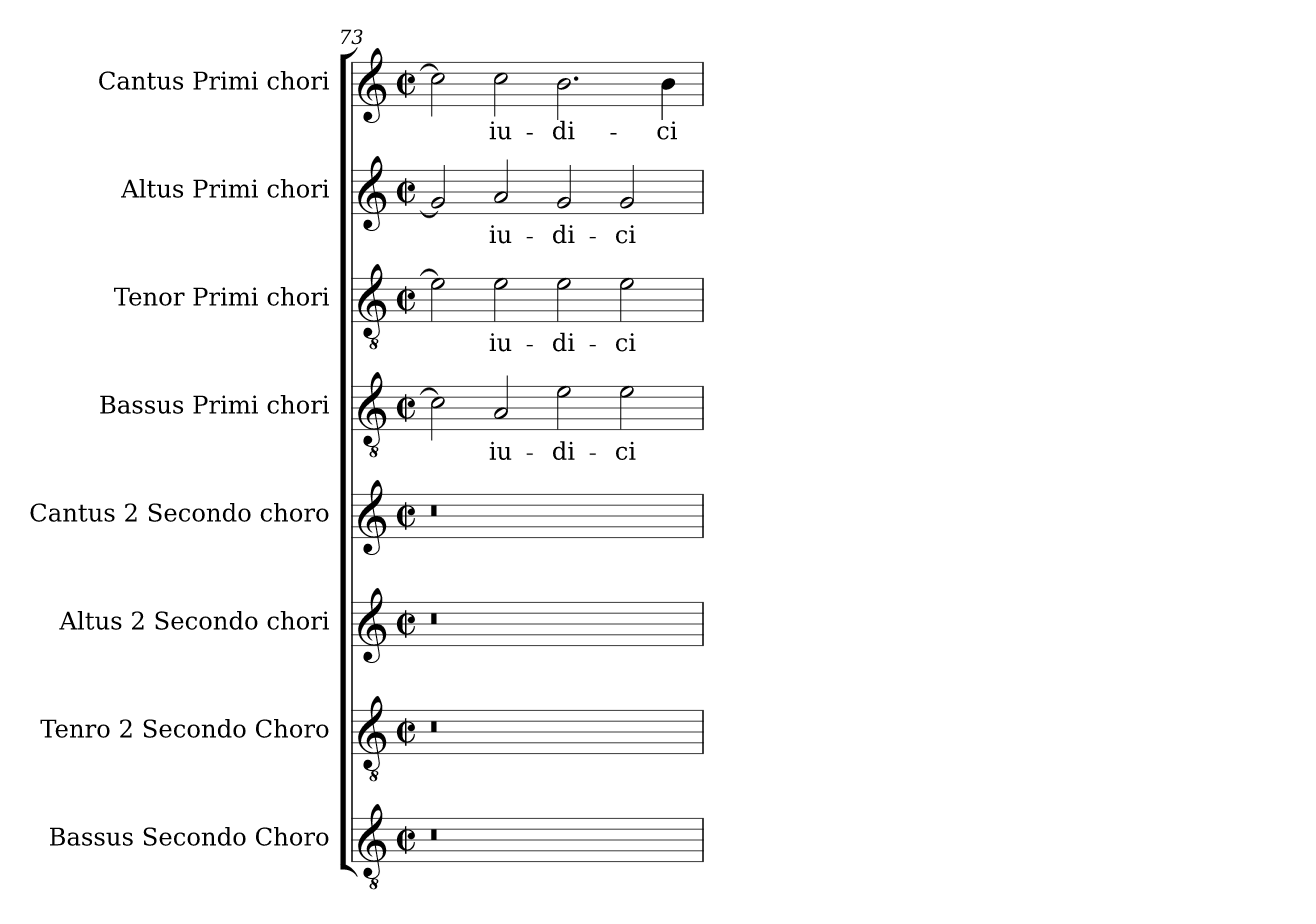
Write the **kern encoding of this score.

**kern	**kern	**kern	**kern	**kern	**text	**kern	**text	**kern	**text	**kern	**text
*part8	*part7	*part6	*part5	*part4	*part4	*part3	*part3	*part2	*part2	*part1	*part1
*staff8	*staff7	*staff6	*staff5	*staff4	*staff4	*staff3	*staff3	*staff2	*staff2	*staff1	*staff1
*I"Bassus  Secondo Choro	*I"Tenro 2  Secondo Choro	*I"Altus 2  Secondo chori	*I"Cantus 2  Secondo choro	*I"Bassus  Primi chori	*	*I"Tenor  Primi chori	*	*I"Altus  Primi chori	*	*I"Cantus  Primi chori	*
*I'Ch	*I'Ch	*I'Ch	*I'Ch	*I'Ch	*	*I'Ch	*	*I'Ch	*	*I'Ch	*
*clefGv2	*clefGv2	*clefG2	*clefG2	*clefGv2	*	*clefGv2	*	*clefG2	*	*clefG2	*
*M2/2	*M2/2	*M2/2	*M2/2	*M2/2	*	*M2/2	*	*M2/2	*	*M2/2	*
*met(c|)	*met(c|)	*met(c|)	*met(c|)	*met(c|)	*	*met(c|)	*	*met(c|)	*	*met(c|)	*
=73	=73	=73	=73	=73	=73	=73	=73	=73	=73	=73	=73
0r	0r	0r	0r	2c\]	.	2e\]	.	2g/]	.	2cc\]	.
!	!	!	!	!	!LO:LY:b:cj	!	!LO:LY:b:cj	!	!LO:LY:b:cj	!	!LO:LY:b:cj
.	.	.	.	2A/	iu-	2e\	iu-	2a/	iu-	2cc\	iu-
!	!	!	!	!	!LO:LY:b:cj	!	!LO:LY:b:cj	!	!LO:LY:b:cj	!	!LO:LY:b:cj
.	.	.	.	2e\	-di-	2e\	-di-	2g/	-di-	2.b\	-di-
!	!	!	!	!	!LO:LY:b:cj	!	!LO:LY:b:cj	!	!LO:LY:b:cj	!	!
.	.	.	.	2e\	-ci-	2e\	-ci-	2g/	-ci-	.	.
!	!	!	!	!	!	!	!	!	!	!	!LO:LY:b:cj
.	.	.	.	.	.	.	.	.	.	4b\	-ci-
=	=	=	=	=	=	=	=	=	=	=	=
*-	*-	*-	*-	*-	*-	*-	*-	*-	*-	*-	*-
